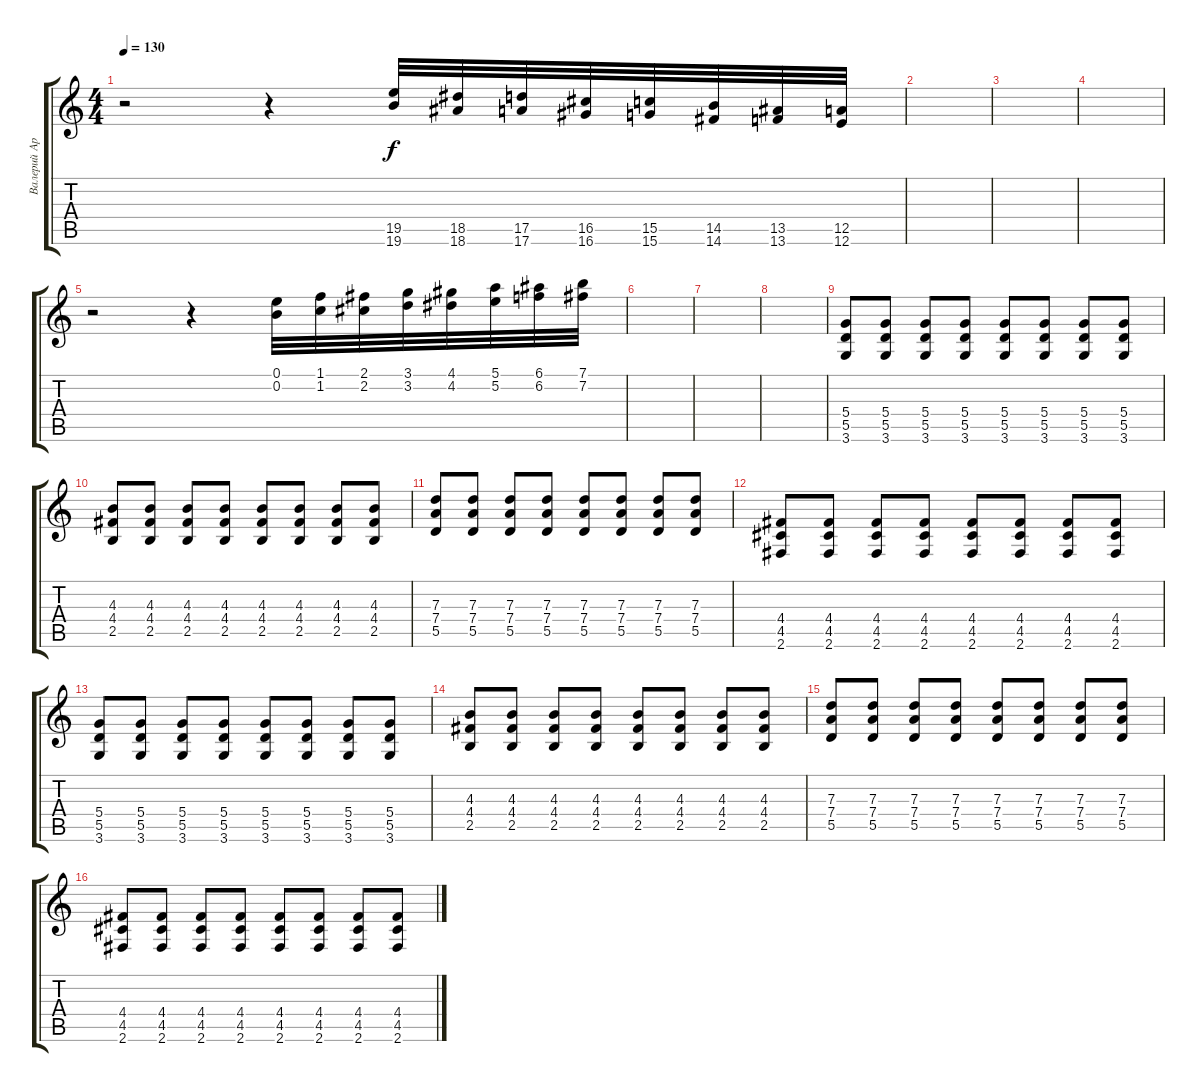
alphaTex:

\track ("Валерий Аркадин" "Валерий Ар") {instrument distortionguitar}
\staff {score tabs}
\tuning (E4 B3 G3 D3 A2 E2) {hide}
\ts (4 4)
\tempo 130
\clef g2
\ks c
r.2{dy f volume 6} r.4 (19.5 19.6).32 (18.5 18.6).32 (17.5 17.6).32 (16.5 16.6).32 (15.5 15.6).32 (14.5 14.6).32 (13.5 13.6).32 (12.5 12.6).32 |
|
|
|
r.2 r.4 (0.1 0.2).32 (1.1 1.2).32 (2.1 2.2).32 (3.1 3.2).32 (4.1 4.2).32 (5.1 5.2).32 (6.1 6.2).32 (7.1 7.2).32 |
|
|
|
(5.4 5.5 3.6).8{volume 13} (5.4 5.5 3.6).8 (5.4 5.5 3.6).8 (5.4 5.5 3.6).8 (5.4 5.5 3.6).8 (5.4 5.5 3.6).8 (5.4 5.5 3.6).8 (5.4 5.5 3.6).8 |
(4.3 4.4 2.5).8 (4.3 4.4 2.5).8 (4.3 4.4 2.5).8 (4.3 4.4 2.5).8 (4.3 4.4 2.5).8 (4.3 4.4 2.5).8 (4.3 4.4 2.5).8 (4.3 4.4 2.5).8 |
(7.3 7.4 5.5).8 (7.3 7.4 5.5).8 (7.3 7.4 5.5).8 (7.3 7.4 5.5).8 (7.3 7.4 5.5).8 (7.3 7.4 5.5).8 (7.3 7.4 5.5).8 (7.3 7.4 5.5).8 |
(4.4 4.5 2.6).8 (4.4 4.5 2.6).8 (4.4 4.5 2.6).8 (4.4 4.5 2.6).8 (4.4 4.5 2.6).8 (4.4 4.5 2.6).8 (4.4 4.5 2.6).8 (4.4 4.5 2.6).8 |
(5.4 5.5 3.6).8 (5.4 5.5 3.6).8 (5.4 5.5 3.6).8 (5.4 5.5 3.6).8 (5.4 5.5 3.6).8 (5.4 5.5 3.6).8 (5.4 5.5 3.6).8 (5.4 5.5 3.6).8 |
(4.3 4.4 2.5).8 (4.3 4.4 2.5).8 (4.3 4.4 2.5).8 (4.3 4.4 2.5).8 (4.3 4.4 2.5).8 (4.3 4.4 2.5).8 (4.3 4.4 2.5).8 (4.3 4.4 2.5).8 |
(7.3 7.4 5.5).8 (7.3 7.4 5.5).8 (7.3 7.4 5.5).8 (7.3 7.4 5.5).8 (7.3 7.4 5.5).8 (7.3 7.4 5.5).8 (7.3 7.4 5.5).8 (7.3 7.4 5.5).8 |
(4.4 4.5 2.6).8 (4.4 4.5 2.6).8 (4.4 4.5 2.6).8 (4.4 4.5 2.6).8 (4.4 4.5 2.6).8 (4.4 4.5 2.6).8 (4.4 4.5 2.6).8 (4.4 4.5 2.6).8
